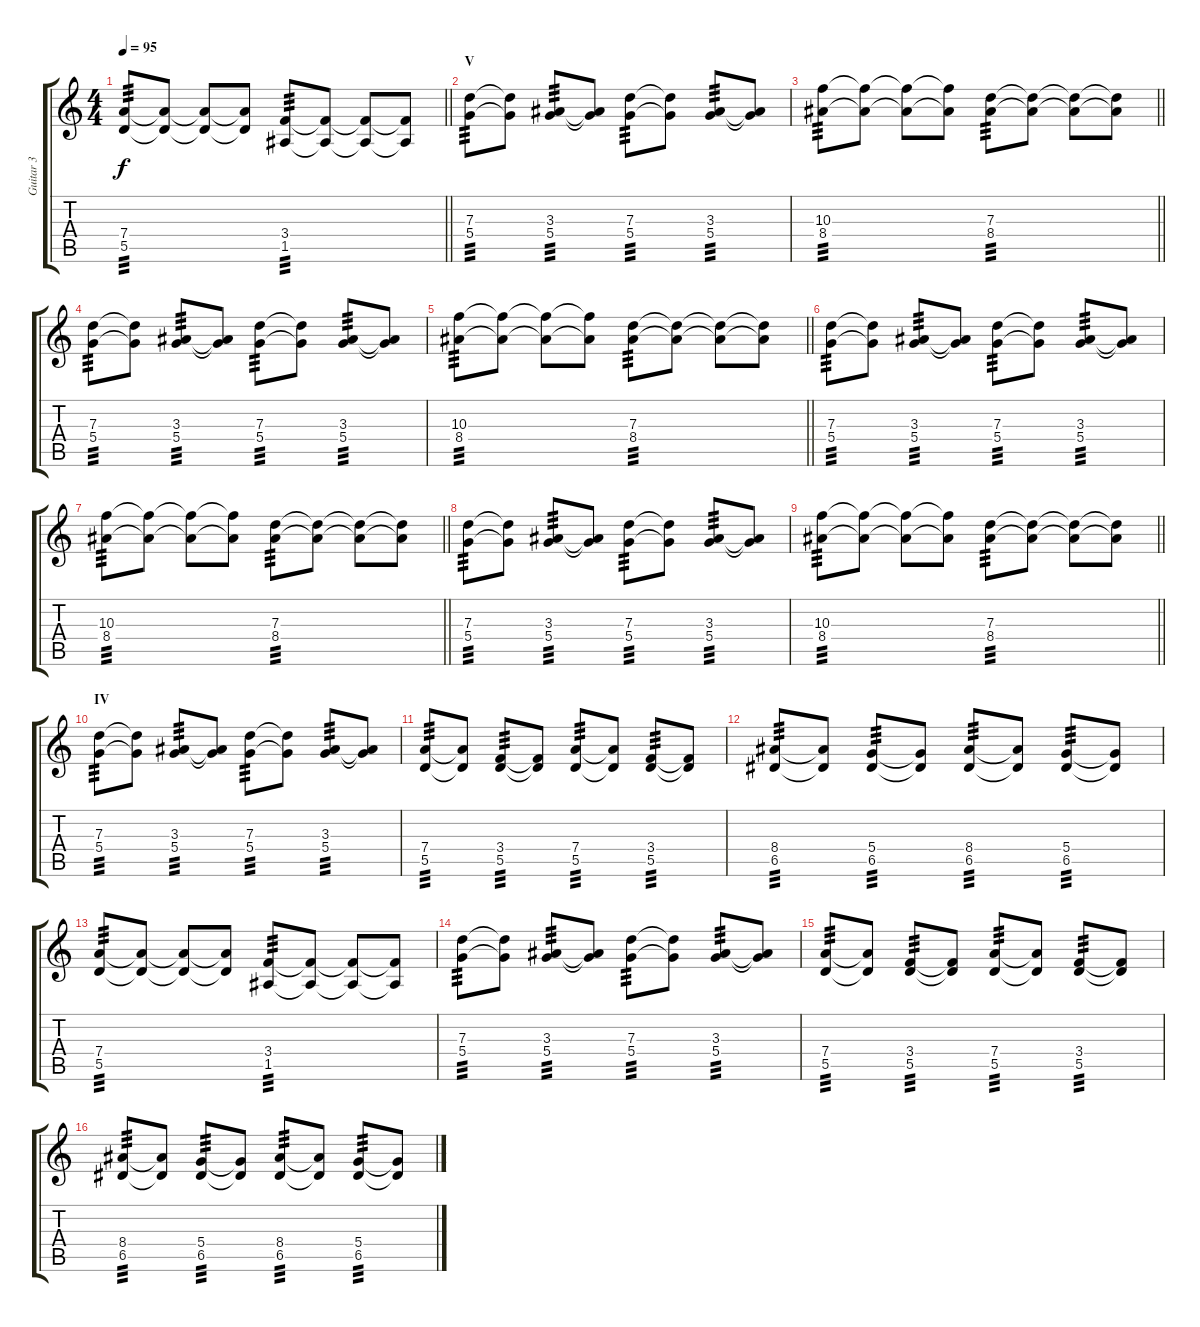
\track ("Guitar 3" "Guitar 3") {instrument distortionguitar}
\staff {score tabs}
\tuning (E4 B3 G3 D3 A2 E2) {hide}
\ts (4 4)
\tempo 95
\clef g2
\barLineRight lightlight
\ks c
(7.4 5.5).8{tp 3 dy f} (7.4{t} 5.5{t}).8 (7.4{t} 5.5{t}).8 (7.4{t} 5.5{t}).8 (3.4 1.5).8{tp 3} (3.4{t} 1.5{t}).8 (3.4{t} 1.5{t}).8 (3.4{t} 1.5{t}).8 |
\section ("" "V")
(7.3 5.4).8{tp 3} (7.3{t} 5.4{t}).8 (3.3 5.4).8{tp 3} (3.3{t} 5.4{t}).8 (7.3 5.4).8{tp 3} (7.3{t} 5.4{t}).8 (3.3 5.4).8{tp 3} (3.3{t} 5.4{t}).8 |
\barLineRight lightlight
(10.3 8.4).8{tp 3} (10.3{t} 8.4{t}).8 (10.3{t} 8.4{t}).8 (10.3{t} 8.4{t}).8 (7.3 8.4).8{tp 3} (7.3{t} 8.4{t}).8 (7.3{t} 8.4{t}).8 (7.3{t} 8.4{t}).8 |
(7.3 5.4).8{tp 3} (7.3{t} 5.4{t}).8 (3.3 5.4).8{tp 3} (3.3{t} 5.4{t}).8 (7.3 5.4).8{tp 3} (7.3{t} 5.4{t}).8 (3.3 5.4).8{tp 3} (3.3{t} 5.4{t}).8 |
\barLineRight lightlight
(10.3 8.4).8{tp 3} (10.3{t} 8.4{t}).8 (10.3{t} 8.4{t}).8 (10.3{t} 8.4{t}).8 (7.3 8.4).8{tp 3} (7.3{t} 8.4{t}).8 (7.3{t} 8.4{t}).8 (7.3{t} 8.4{t}).8 |
(7.3 5.4).8{tp 3} (7.3{t} 5.4{t}).8 (3.3 5.4).8{tp 3} (3.3{t} 5.4{t}).8 (7.3 5.4).8{tp 3} (7.3{t} 5.4{t}).8 (3.3 5.4).8{tp 3} (3.3{t} 5.4{t}).8 |
\barLineRight lightlight
(10.3 8.4).8{tp 3} (10.3{t} 8.4{t}).8 (10.3{t} 8.4{t}).8 (10.3{t} 8.4{t}).8 (7.3 8.4).8{tp 3} (7.3{t} 8.4{t}).8 (7.3{t} 8.4{t}).8 (7.3{t} 8.4{t}).8 |
(7.3 5.4).8{tp 3} (7.3{t} 5.4{t}).8 (3.3 5.4).8{tp 3} (3.3{t} 5.4{t}).8 (7.3 5.4).8{tp 3} (7.3{t} 5.4{t}).8 (3.3 5.4).8{tp 3} (3.3{t} 5.4{t}).8 |
\barLineRight lightlight
(10.3 8.4).8{tp 3} (10.3{t} 8.4{t}).8 (10.3{t} 8.4{t}).8 (10.3{t} 8.4{t}).8 (7.3 8.4).8{tp 3} (7.3{t} 8.4{t}).8 (7.3{t} 8.4{t}).8 (7.3{t} 8.4{t}).8 |
\section ("" "IV")
(7.3 5.4).8{tp 3} (7.3{t} 5.4{t}).8 (3.3 5.4).8{tp 3} (3.3{t} 5.4{t}).8 (7.3 5.4).8{tp 3} (7.3{t} 5.4{t}).8 (3.3 5.4).8{tp 3} (3.3{t} 5.4{t}).8 |
(7.4 5.5).8{tp 3} (7.4{t} 5.5{t}).8 (3.4 5.5).8{tp 3} (3.4{t} 5.5{t}).8 (7.4 5.5).8{tp 3} (7.4{t} 5.5{t}).8 (3.4 5.5).8{tp 3} (3.4{t} 5.5{t}).8 |
(8.4 6.5).8{tp 3} (8.4{t} 6.5{t}).8 (5.4 6.5).8{tp 3} (5.4{t} 6.5{t}).8 (8.4 6.5).8{tp 3} (8.4{t} 6.5{t}).8 (5.4 6.5).8{tp 3} (5.4{t} 6.5{t}).8 |
(7.4 5.5).8{tp 3} (7.4{t} 5.5{t}).8 (7.4{t} 5.5{t}).8 (7.4{t} 5.5{t}).8 (3.4 1.5).8{tp 3} (3.4{t} 1.5{t}).8 (3.4{t} 1.5{t}).8 (3.4{t} 1.5{t}).8 |
(7.3 5.4).8{tp 3} (7.3{t} 5.4{t}).8 (3.3 5.4).8{tp 3} (3.3{t} 5.4{t}).8 (7.3 5.4).8{tp 3} (7.3{t} 5.4{t}).8 (3.3 5.4).8{tp 3} (3.3{t} 5.4{t}).8 |
(7.4 5.5).8{tp 3} (7.4{t} 5.5{t}).8 (3.4 5.5).8{tp 3} (3.4{t} 5.5{t}).8 (7.4 5.5).8{tp 3} (7.4{t} 5.5{t}).8 (3.4 5.5).8{tp 3} (3.4{t} 5.5{t}).8 |
(8.4 6.5).8{tp 3} (8.4{t} 6.5{t}).8 (5.4 6.5).8{tp 3} (5.4{t} 6.5{t}).8 (8.4 6.5).8{tp 3} (8.4{t} 6.5{t}).8 (5.4 6.5).8{tp 3} (5.4{t} 6.5{t}).8
